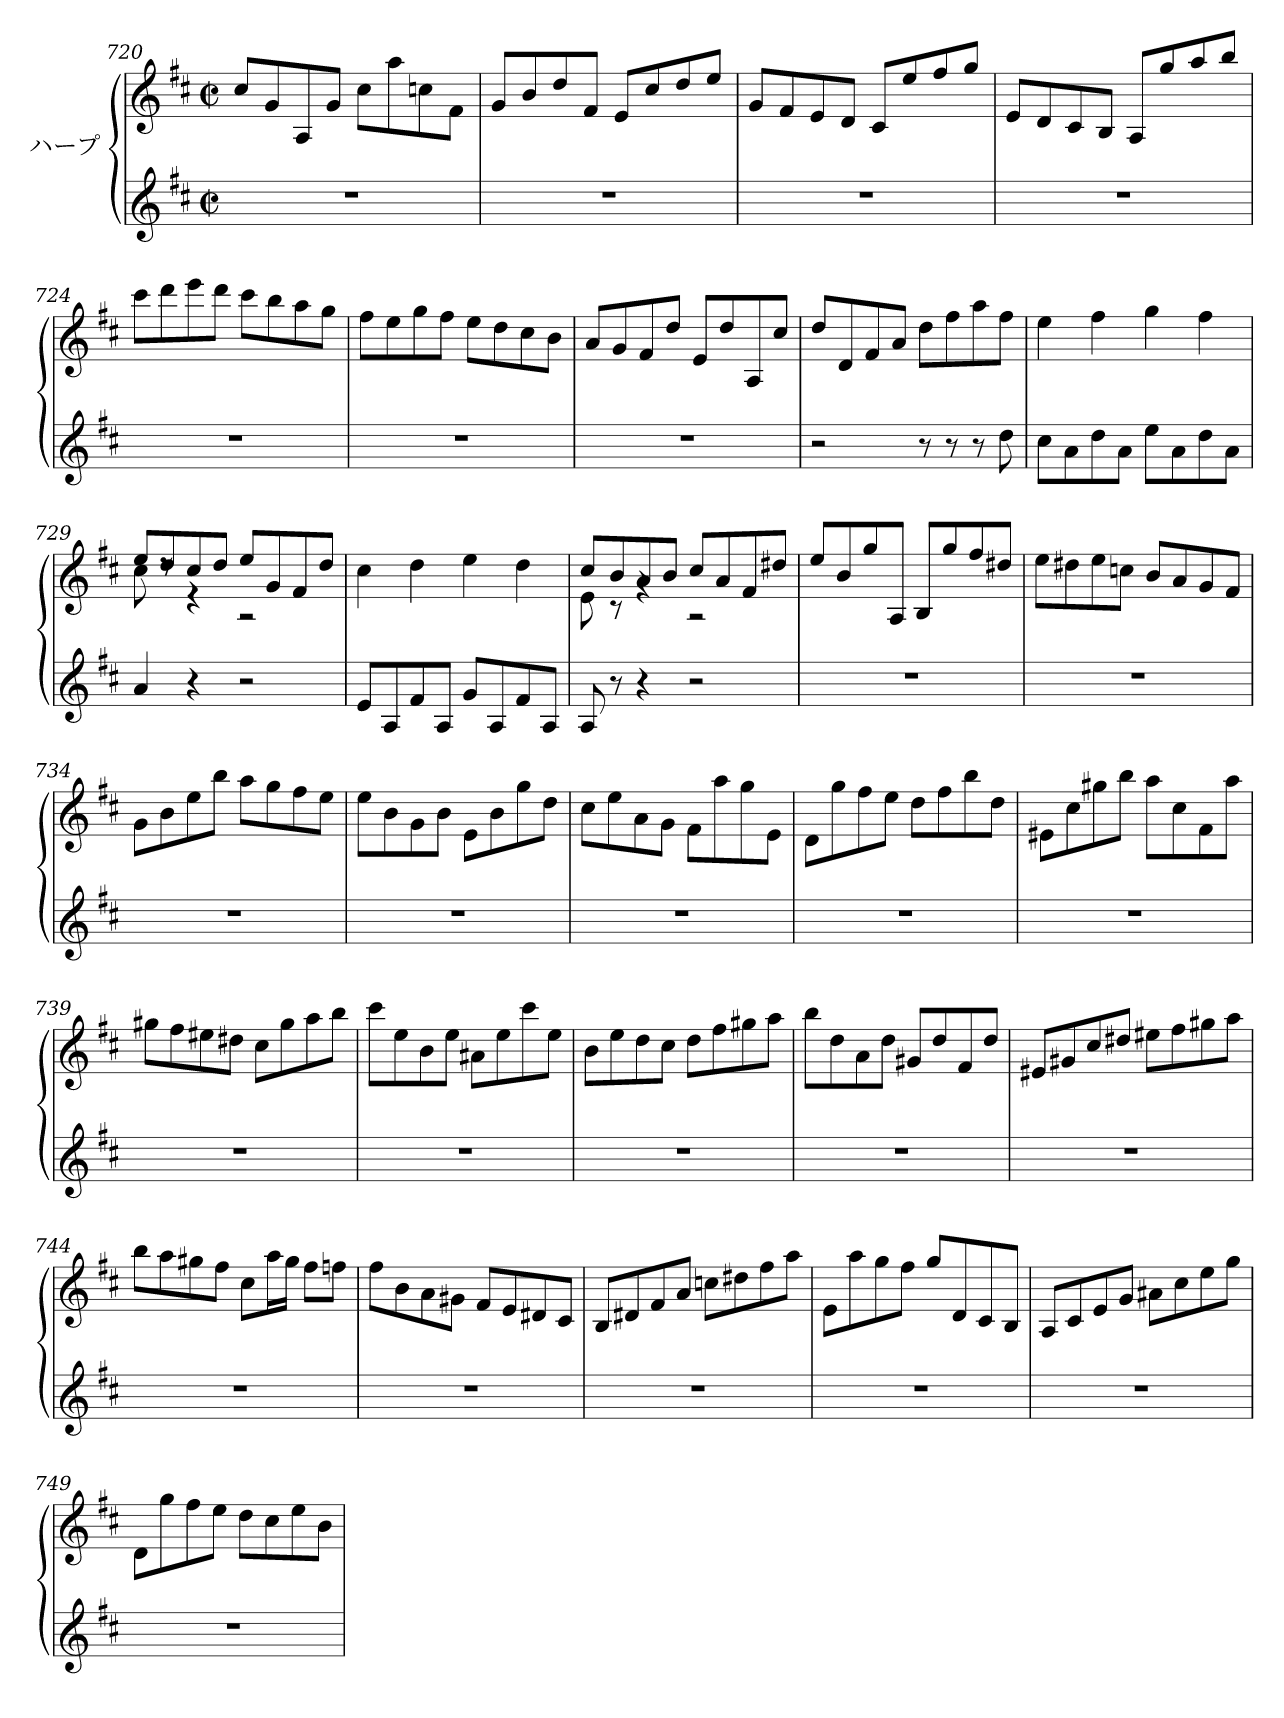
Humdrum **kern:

**kern	**kern
*part1	*part1
*staff2	*staff1
*I"ハープ	*
*clefG2	*clefG2
*k[f#c#]	*k[f#c#]
*M4/4	*M4/4
*met(c|)	*met(c|)
=720	=720
1r	8cc#/L
.	8g/
.	8A/
.	8g/J
.	8cc#\L
.	8aa\
.	8ccn\
.	8f#\J
=721	=721
1r	8g/L
.	8b/
.	8dd/
.	8f#/J
.	8e/L
.	8cc#/
.	8dd/
.	8ee/J
!!LO:PB:g=z
=722	=722
1r	8g/L
.	8f#/
.	8e/
.	8d/J
.	8c#/L
.	8ee/
.	8ff#/
.	8gg/J
=723	=723
1r	8e/L
.	8d/
.	8c#/
.	8B/J
.	8A/L
.	8gg/
.	8aa/
.	8bb/J
=724	=724
1r	8ccc#\L
.	8ddd\
.	8eee\
.	8ddd\J
.	8ccc#\L
.	8bb\
.	8aa\
.	8gg\J
=725	=725
1r	8ff#\L
.	8ee\
.	8gg\
.	8ff#\J
.	8ee\L
.	8dd\
.	8cc#\
.	8b\J
=726	=726
1r	8a/L
.	8g/
.	8f#/
.	8dd/J
.	8e/L
.	8dd/
.	8A/
.	8cc#/J
!!LO:LB:g=z
=727	=727
2r	8dd/L
.	8d/
.	8f#/
.	8a/J
8r	8dd\L
8r	8ff#\
8r	8aa\
8dd\	8ff#\J
=728	=728
8cc#\L	4ee\
8a\	.
8dd\	4ff#\
8a\J	.
8ee\L	4gg\
8a\	.
8dd\	4ff#\
8a\J	.
=729	=729
*	*^
4a/	8ee/L	8cc#\
.	8dd/	8rdd
4r	8cc#/	4r
.	8dd/J	.
2r	8ee/L	2r
.	8g/	.
.	8f#/	.
.	8dd/J	.
*	*v	*v
=730	=730
8e/L	4cc#\
8A/	.
8f#/	4dd\
8A/J	.
8g/L	4ee\
8A/	.
8f#/	4dd\
8A/J	.
=731	=731
*	*^
8A/	8cc#/L	8e\
8r	8b/	8r
4r	8a/	4rg
.	8b/J	.
2r	8cc#/L	2r
.	8a/	.
.	8f#/	.
.	8dd#X/J	.
*	*v	*v
!!LO:LB:g=z
=732	=732
1r	8ee/L
.	8b/
.	8gg/
.	8A/J
.	8B/L
.	8gg/
.	8ff#/
.	8dd#X/J
=733	=733
1r	8ee\L
.	8dd#X\
.	8ee\
.	8ccn\J
.	8b/L
.	8a/
.	8g/
.	8f#/J
=734	=734
1r	8g\L
.	8b\
.	8ee\
.	8bb\J
.	8aa\L
.	8gg\
.	8ff#\
.	8ee\J
=735	=735
1r	8ee\L
.	8b\
.	8g\
.	8b\J
.	8e\L
.	8b\
.	8gg\
.	8dd\J
=736	=736
1r	8cc#\L
.	8ee\
.	8a\
.	8g\J
.	8f#\L
.	8aa\
.	8gg\
.	8e\J
!!LO:LB:g=z
=737	=737
1r	8d\L
.	8gg\
.	8ff#\
.	8ee\J
.	8dd\L
.	8ff#\
.	8bb\
.	8dd\J
=738	=738
1r	8e#X\L
.	8cc#\
.	8gg#X\
.	8bb\J
.	8aa\L
.	8cc#\
.	8f#\
.	8aa\J
=739	=739
1r	8gg#X\L
.	8ff#\
.	8ee#X\
.	8dd#X\J
.	8cc#\L
.	8gg#\
.	8aa\
.	8bb\J
=740	=740
1r	8ccc#\L
.	8ee\
.	8b\
.	8ee\J
.	8a#X\L
.	8ee\
.	8ccc#\
.	8ee\J
!!LO:LB:g=z
=741	=741
1r	8b\L
.	8ee\
.	8dd\
.	8cc#\J
.	8dd\L
.	8ff#\
.	8gg#X\
.	8aa\J
=742	=742
1r	8bb\L
.	8dd\
.	8a\
.	8dd\J
.	8g#X/L
.	8dd/
.	8f#/
.	8dd/J
=743	=743
1r	8e#X/L
.	8g#X/
.	8cc#/
.	8dd#X/J
.	8ee#X\L
.	8ff#\
.	8gg#X\
.	8aa\J
=744	=744
1r	8bb\L
.	8aa\
.	8gg#X\
.	8ff#\J
.	8cc#\L
.	16aa\L
.	16gg#\JJ
.	8ff#\L
.	8ffn\J
!!LO:LB:g=z
=745	=745
1r	8ff#\L
.	8b\
.	8a\
.	8g#X\J
.	8f#/L
.	8e/
.	8d#X/
.	8c#/J
=746	=746
1r	8B/L
.	8d#X/
.	8f#/
.	8a/J
.	8ccn\L
.	8dd#X\
.	8ff#\
.	8aa\J
=747	=747
1r	8e\L
.	8aa\
.	8gg\
.	8ff#\J
.	8gg/L
.	8d/
.	8c#/
.	8B/J
=748	=748
1r	8A/L
.	8c#/
.	8e/
.	8g/J
.	8a#X\L
.	8cc#\
.	8ee\
.	8gg\J
!!LO:PB:g=z
=749	=749
1r	8d\L
.	8gg\
.	8ff#\
.	8ee\J
.	8dd\L
.	8cc#\
.	8ee\
.	8b\J
=	=
*-	*-
